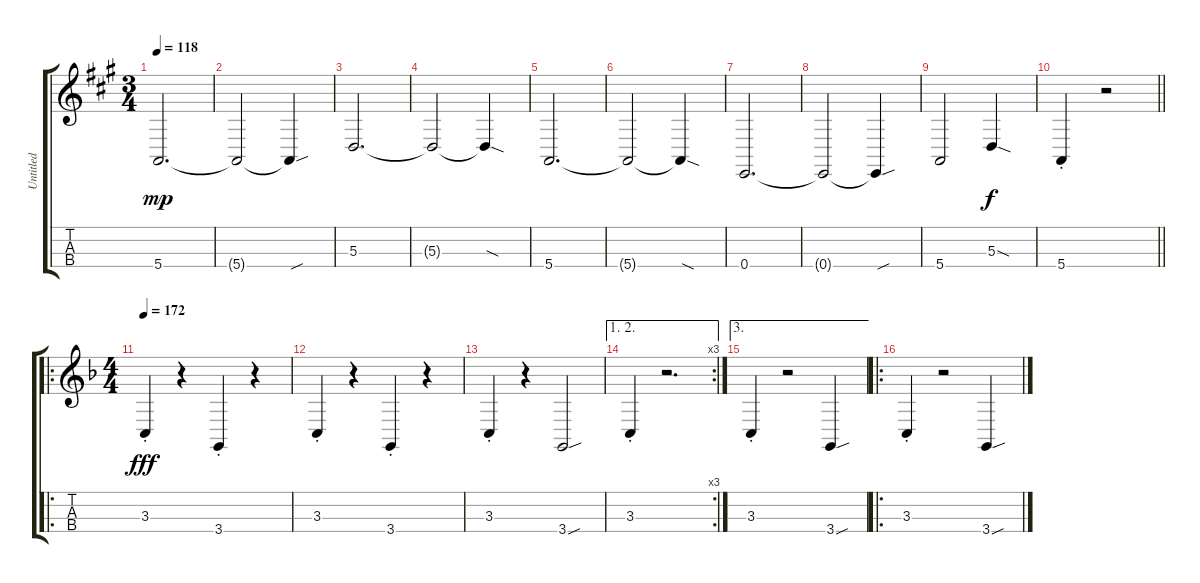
\track ("Untitled" "Untitled") {instrument trombone}
\staff {score tabs}
\tuning (G3 D3 A2 E2) {hide}
\ts (3 4)
\tempo 118
\clef g2
\ks a
5.4.2{d dy mp} |
5.4{t}.2 5.4{sou t}.4 |
5.3.2{d} |
5.3{t}.2 5.3{sod t}.4 |
5.4.2{d} |
5.4{t}.2 5.4{sod t}.4 |
0.4.2{d} |
0.4{t}.2 0.4{sou t}.4 |
5.4.2 5.3{sod}.4{dy f} |
\barLineRight lightlight
5.4{st}.4 r.2 |
\ro
\ts (4 4)
\tempo 172
\ks f
3.3{st}.4{dy fff} r.4 3.4{st}.4 r.4 |
3.3{st}.4 r.4 3.4{st}.4 r.4 |
3.3{st}.4 r.4 3.4{sou}.2 |
\ae (1 2)
\rc 3
3.3{st}.4 r.2{d} |
\ae 3
3.3{st}.4 r.2 3.4{sou}.4 |
\ro
3.3{st}.4 r.2 3.4{sou}.4
